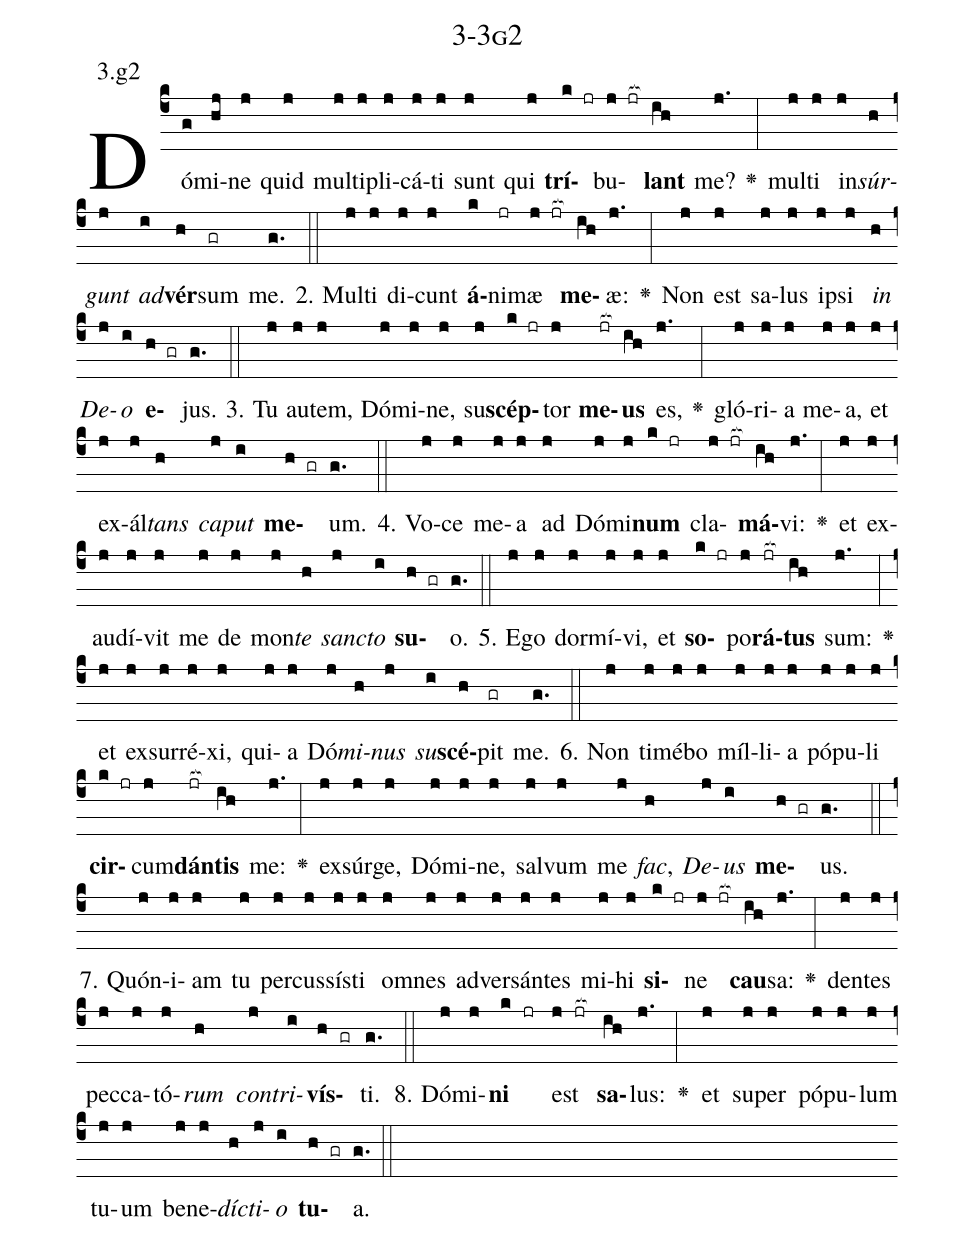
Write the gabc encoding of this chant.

name: 3-3g2;
annotation: 3.g2;
%%
(c4)Dó(g)mi(hj)ne(j) quid(j) mul(j)ti(j)pli(j)cá(j)ti(j) sunt(j) qui(j) <b>trí</b>(k jr)bu(j jr[ocb:1{])<b>lant</b>(ih[ocb:0}]) me?(j.) <v>\greheightstar</v>(:) mul(j)ti(j) in(j)<i>súr</i>(h)<i>gunt</i>(j) <i>ad</i>(i)<b>vér</b>(h)sum(gr) me.(g.) (::)
2. Mul(j)ti(j) di(j)cunt(j) <b>á</b>(k)ni(jr)mæ(j jr[ocb:1{]) <b>me</b>(ih[ocb:0}])æ:(j.) <v>\greheightstar</v>(:) Non(j) est(j) sa(j)lus(j) ip(j)si(j) <i>in</i>(h) <i>De</i>(j)<i>o</i>(i) <b>e</b>(h gr)jus.(g.) (::)
3. Tu(j) au(j)tem,(j) Dó(j)mi(j)ne,(j) su(j)<b>scép</b>(k jr)tor(j) <b>me</b>(jr[ocb:1{])<b>us</b>(ih[ocb:0}]) es,(j.) <v>\greheightstar</v>(:) gló(j)ri(j)a(j) me(j)a,(j) et(j) ex(j)ál(j)<i>tans</i>(h) <i>ca</i>(j)<i>put</i>(i) <b>me</b>(h gr)um.(g.) (::)
4. Vo(j)ce(j) me(j)a(j) ad(j) Dó(j)mi(j)<b>num</b>(k jr) cla(j jr[ocb:1{])<b>má</b>(ih[ocb:0}])vi:(j.) <v>\greheightstar</v>(:) et(j) ex(j)au(j)dí(j)vit(j) me(j) de(j) mon(j)<i>te</i>(h) <i>sanc</i>(j)<i>to</i>(i) <b>su</b>(h gr)o.(g.) (::)
5. E(j)go(j) dor(j)mí(j)vi,(j) et(j) <b>so</b>(k jr)po(j)<b>rá</b>(jr[ocb:1{])<b>tus</b>(ih[ocb:0}]) sum:(j.) <v>\greheightstar</v>(:) et(j) ex(j)sur(j)ré(j)xi,(j) qui(j)a(j) Dó(j)<i>mi</i>(h)<i>nus</i>(j) <i>su</i>(i)<b>scé</b>(h)pit(gr) me.(g.) (::)
6. Non(j) ti(j)mé(j)bo(j) míl(j)li(j)a(j) pó(j)pu(j)li(j) <b>cir</b>(k jr)cum(j)<b>dán</b>(jr[ocb:1{])<b>tis</b>(ih[ocb:0}]) me:(j.) <v>\greheightstar</v>(:) ex(j)súr(j)ge,(j) Dó(j)mi(j)ne,(j) sal(j)vum(j) me(j) <i>fac</i>,(h) <i>De</i>(j)<i>us</i>(i) <b>me</b>(h gr)us.(g.) (::)
7. Quón(j)i(j)am(j) tu(j) per(j)cus(j)sís(j)ti(j) om(j)nes(j) ad(j)ver(j)sán(j)tes(j) mi(j)hi(j) <b>si</b>(k jr)ne(j jr[ocb:1{]) <b>cau</b>(ih[ocb:0}])sa:(j.) <v>\greheightstar</v>(:) den(j)tes(j) pec(j)ca(j)tó(j)<i>rum</i>(h) <i>con</i>(j)<i>tri</i>(i)<b>vís</b>(h gr)ti.(g.) (::)
8. Dó(j)mi(j)<b>ni</b>(k jr) est(j jr[ocb:1{]) <b>sa</b>(ih[ocb:0}])lus:(j.) <v>\greheightstar</v>(:) et(j) su(j)per(j) pó(j)pu(j)lum(j) tu(j)um(j) be(j)ne(j)<i>díc</i>(h)<i>ti</i>(j)<i>o</i>(i) <b>tu</b>(h gr)a.(g.) (::)
